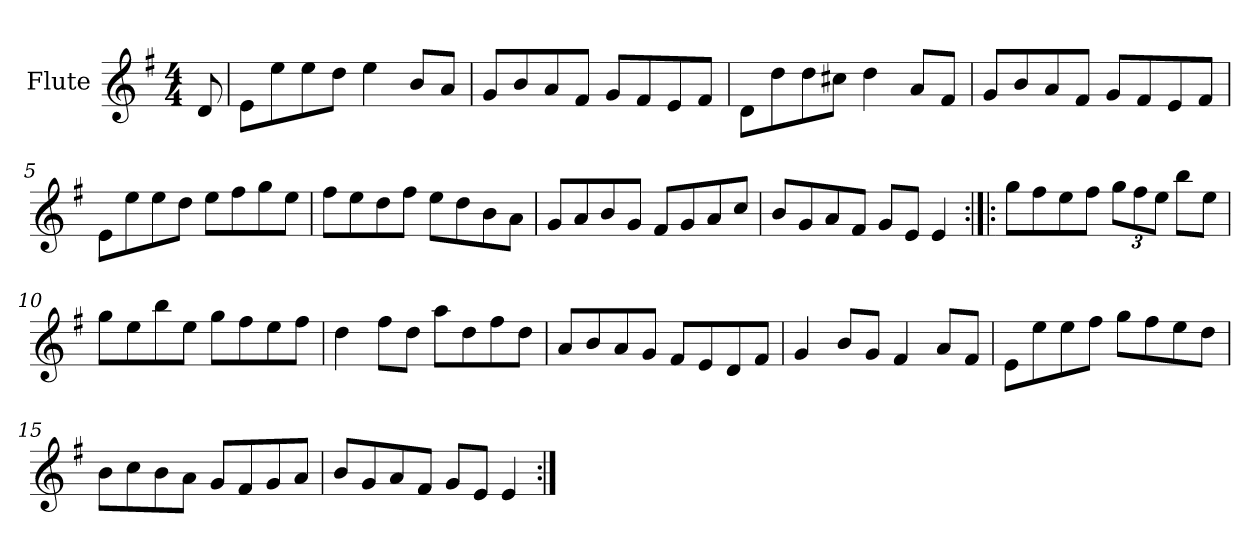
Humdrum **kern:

**kern
*part1
*staff1
*I"Flute
*I'Fl
*clefG2
*k[f#]
*G:
*M4/4
=
8d/
=1
8e\L
8ee\
8ee\
8dd\J
4ee\
8b/L
8a/J
=2
8g/L
8b/
8a/
8f#/J
8g/L
8f#/
8e/
8f#/J
=3
8d\L
8dd\
8dd\
8cc#X\J
4dd\
8a/L
8f#/J
=4
8g/L
8b/
8a/
8f#/J
8g/L
8f#/
8e/
8f#/J
!!LO:LB:g=z
=5
8e\L
8ee\
8ee\
8dd\J
8ee\L
8ff#\
8gg\
8ee\J
=6
8ff#\L
8ee\
8dd\
8ff#\J
8ee\L
8dd\
8b\
8a\J
=7
8g/L
8a/
8b/
8g/J
8f#/L
8g/
8a/
8cc/J
=8
8b/L
8g/
8a/
8f#/J
8g/L
8e/J
4e/
!!LO:LB:g=z
=9:|!|:
8gg\L
8ff#\
8ee\
8ff#\J
*Xbrackettup
12gg\L
12ff#\
12ee\J
8bb\L
8ee\J
=10
8gg\L
8ee\
8bb\
8ee\J
8gg\L
8ff#\
8ee\
8ff#\J
=11
4dd\
8ff#\L
8dd\J
8aa\L
8dd\
8ff#\
8dd\J
=12
8a/L
8b/
8a/
8g/J
8f#/L
8e/
8d/
8f#/J
!!LO:LB:g=z
=13
4g/
8b/L
8g/J
4f#/
8a/L
8f#/J
=14
8e\L
8ee\
8ee\
8ff#\J
8gg\L
8ff#\
8ee\
8dd\J
=15
8b\L
8cc\
8b\
8a\J
8g/L
8f#/
8g/
8a/J
=16
8b/L
8g/
8a/
8f#/J
8g/L
8e/J
4e/
=:|!
*-
